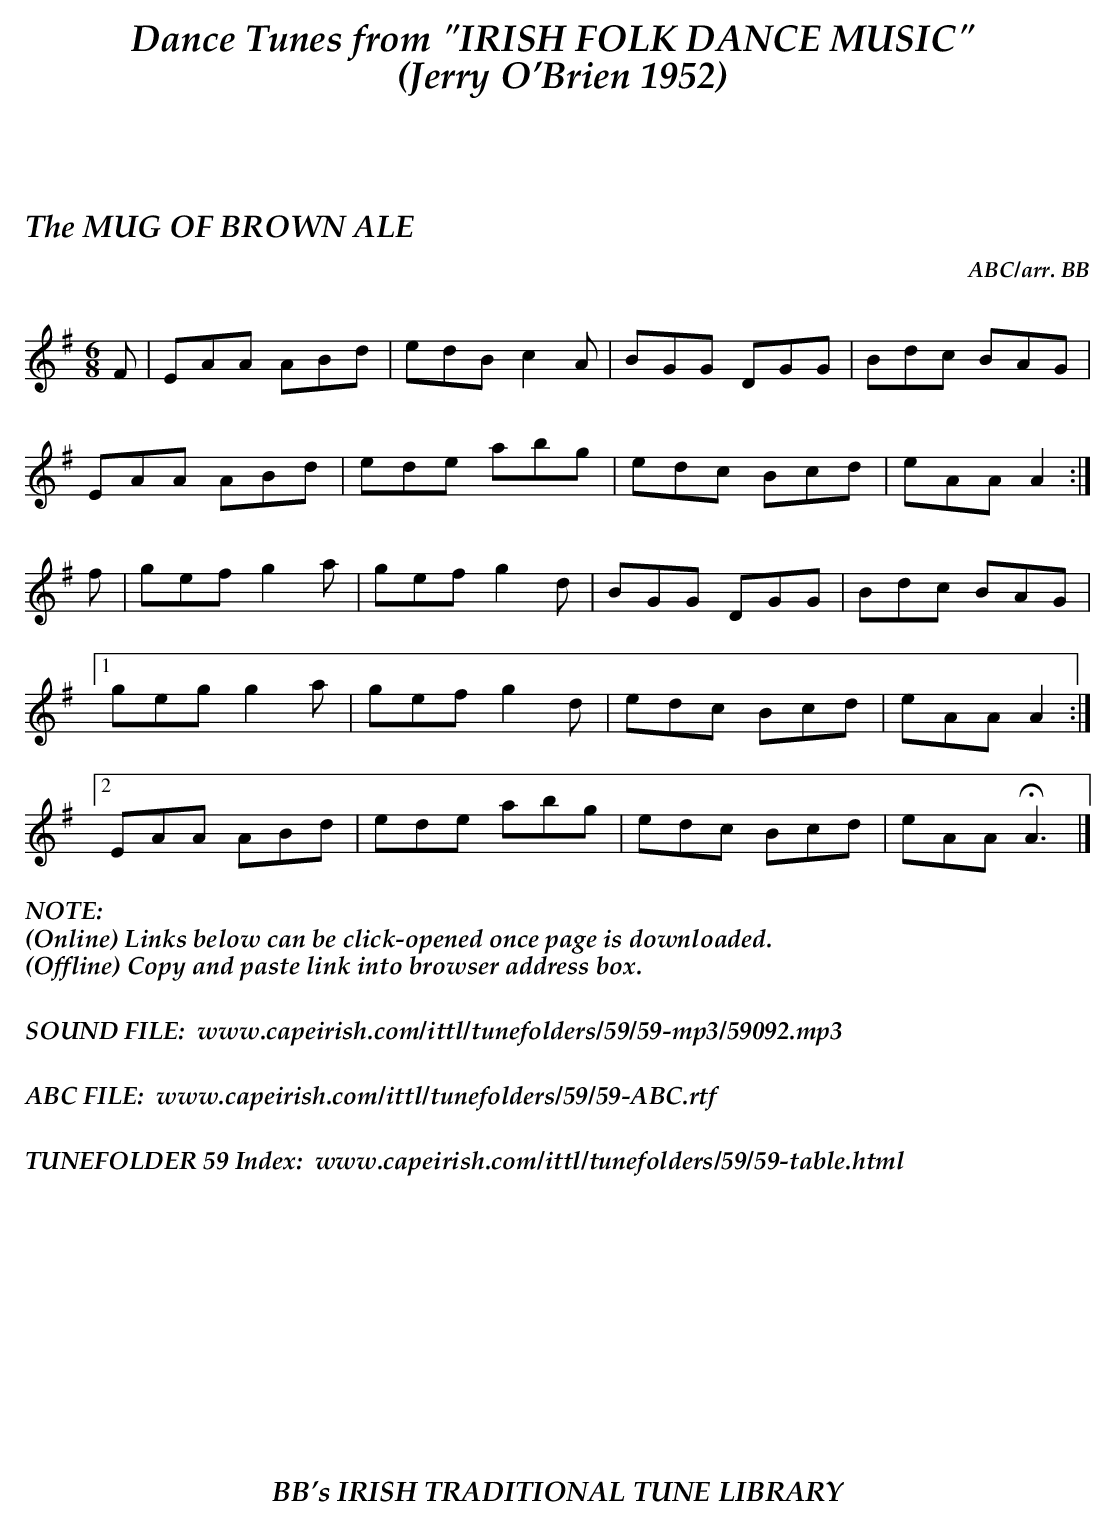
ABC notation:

X:1
T:MUG OF BROWN ALE, The
C:ABC/arr. BB
M:6/8
K:Ador
F|EAA ABd|edB c2A|BGG DGG|Bdc BAG|
EAA ABd|ede abg|edc Bcd|eAA A2 :|
f|gef g2a|gef g2d|BGG DGG|Bdc BAG|
[1 geg g2a|gef g2d|edc Bcd|eAA A2 :|
[2 EAA ABd|ede abg|edc Bcd|eAA HA3|]
%%textfont "Palatino-BoldItalic" 16
%%begintext
%%NOTE:
(Online) Links below can be click-opened once page is downloaded.
(Offline) Copy and paste link into browser address box.
%%
%%
SOUND FILE:  www.capeirish.com/ittl/tunefolders/59/59-mp3/59092.mp3
%%
%%
ABC FILE:  www.capeirish.com/ittl/tunefolders/59/59-ABC.rtf
%%
%%
TUNEFOLDER 59 Index:  www.capeirish.com/ittl/tunefolders/59/59-table.html
